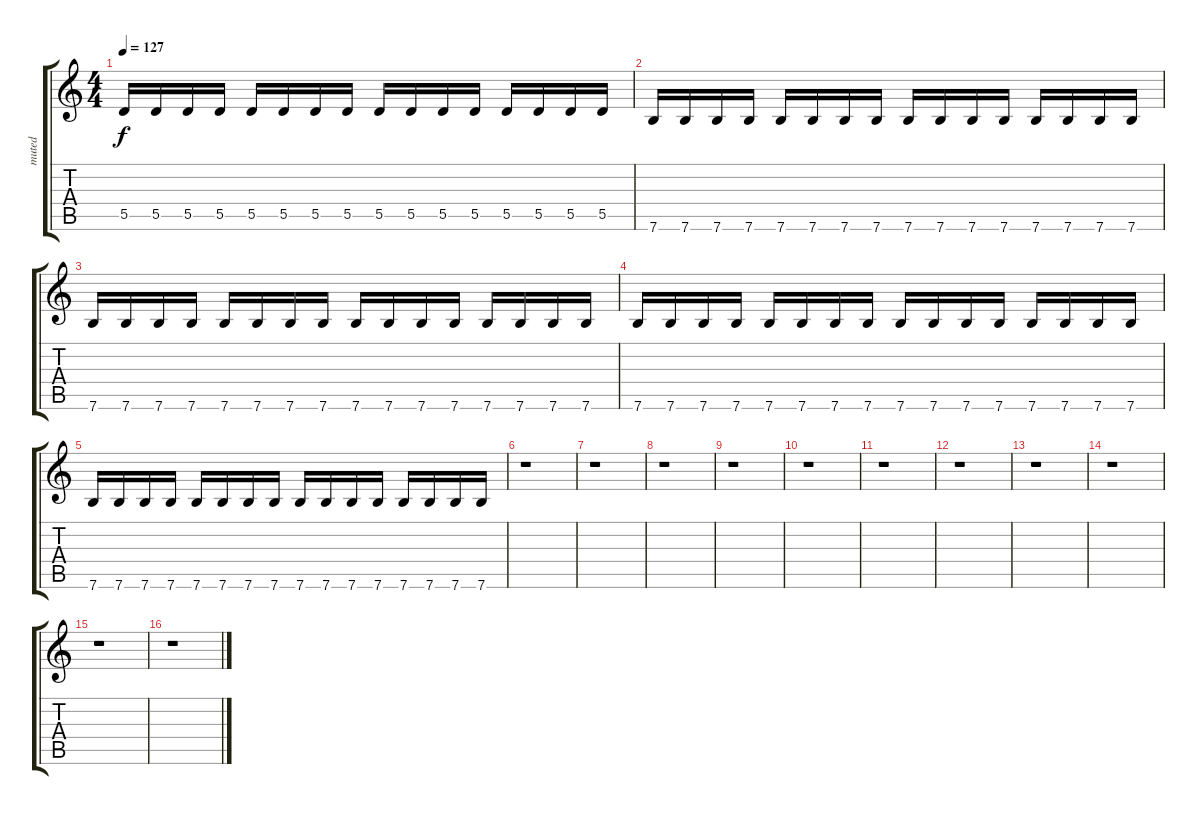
\track ("muted" "muted") {instrument electricguitarjazz}
\staff {score tabs}
\tuning (E4 B3 G3 D3 A2 E2) {hide}
\ts (4 4)
\tempo 127
\clef g2
\ks c
5.5.16{dy f} 5.5.16 5.5.16 5.5.16 5.5.16 5.5.16 5.5.16 5.5.16 5.5.16 5.5.16 5.5.16 5.5.16 5.5.16 5.5.16 5.5.16 5.5.16 |
7.6.16 7.6.16 7.6.16 7.6.16 7.6.16 7.6.16 7.6.16 7.6.16 7.6.16 7.6.16 7.6.16 7.6.16 7.6.16 7.6.16 7.6.16 7.6.16 |
7.6.16 7.6.16 7.6.16 7.6.16 7.6.16 7.6.16 7.6.16 7.6.16 7.6.16 7.6.16 7.6.16 7.6.16 7.6.16 7.6.16 7.6.16 7.6.16 |
7.6.16 7.6.16 7.6.16 7.6.16 7.6.16 7.6.16 7.6.16 7.6.16 7.6.16 7.6.16 7.6.16 7.6.16 7.6.16 7.6.16 7.6.16 7.6.16 |
7.6.16 7.6.16 7.6.16 7.6.16 7.6.16 7.6.16 7.6.16 7.6.16 7.6.16 7.6.16 7.6.16 7.6.16 7.6.16 7.6.16 7.6.16 7.6.16 |
r.1 |
r.1 |
r.1 |
r.1 |
r.1 |
r.1 |
r.1 |
r.1 |
r.1 |
r.1 |
r.1
